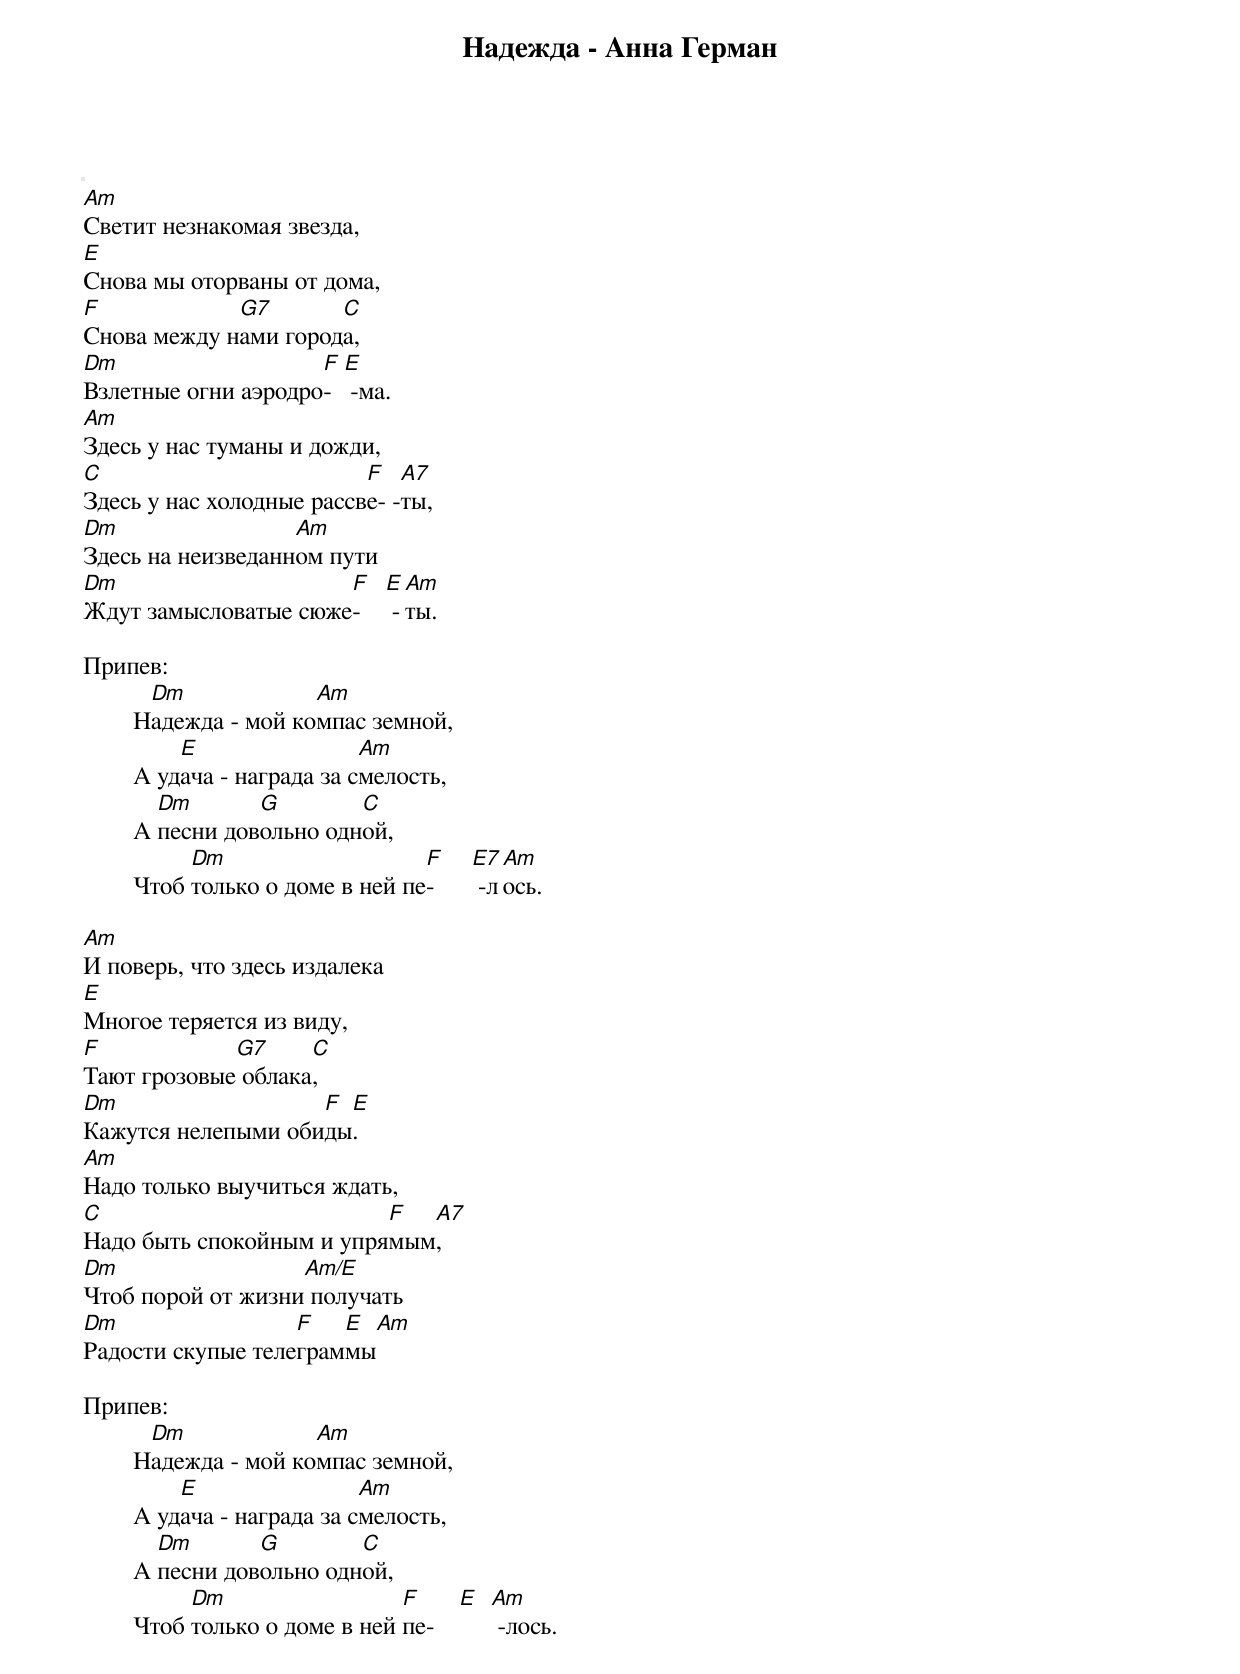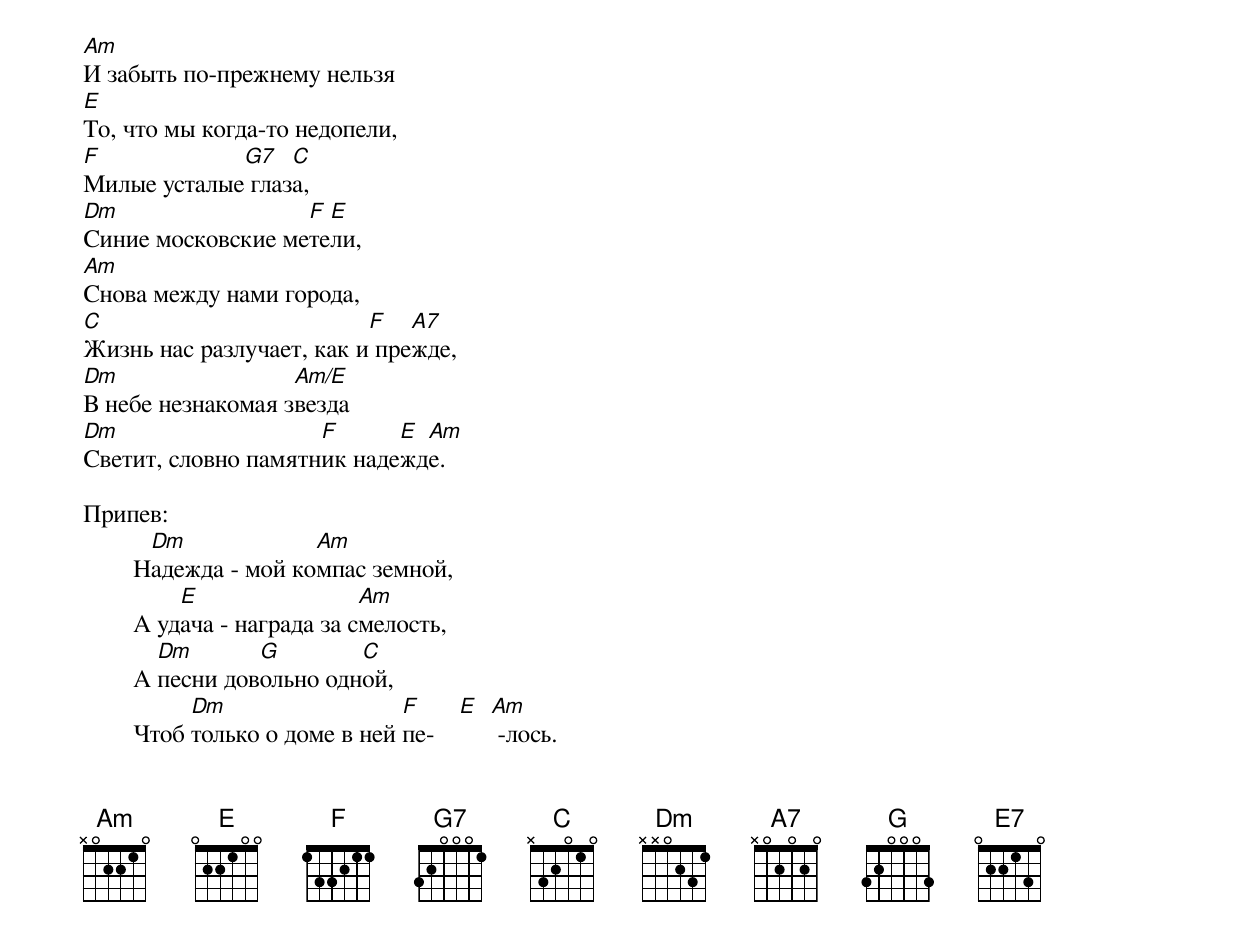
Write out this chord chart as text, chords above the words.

Надежда - Анна Герман

<pre>
Am
Светит незнакомая звезда,
E
Снова мы оторваны от дома,
F            G7       C
Снова между нами города,
Dm                   F  E
Взлетные огни аэродро-   -ма.
Am
Здесь у нас туманы и дожди,
C                         F   A7
Здесь у нас холодные рассве- -ты,
Dm                 Am
Здесь на неизведанном пути
Dm                    F    E Am
Ждут замысловатые сюже-     -ты.

Припев:
         Dm             Am
	Надежда - мой компас земной,
            E                 Am
	А удача - награда за смелость,
          Dm       G        C
	А песни довольно одной,
             Dm                    F      E7 Am
	Чтоб только о доме в ней пе-       -лось.

Am
И поверь, что здесь издалека
E
Многое теряется из виду,
F            G7     C
Тают грозовые облака,
Dm                  F E
Кажутся нелепыми обиды.
Am
Надо только выучиться ждать,
C                         F  A7
Надо быть спокойным и упрямым,
Dm                 Am/E
Чтоб порой от жизни получать
Dm                 F   E Am
Радости скупые телеграммы

Припев:
         Dm             Am
	Надежда - мой компас земной,
            E                 Am
	А удача - награда за смелость,
          Dm       G        C
	А песни довольно одной,
             Dm                  F      E Am
	Чтоб только о доме в ней пе-       -лось.

Am
И забыть по-прежнему нельзя
E
То, что мы когда-то недопели,
F            G7   C
Милые усталые глаза,
Dm                 F E
Синие московские метели,
Am
Снова между нами города,
C                         F   A7
Жизнь нас разлучает, как и прежде,
Dm                 Am/E
В небе незнакомая звезда
Dm                   F      E Am
Светит, словно памятник надежде.

Припев:
         Dm             Am
	Надежда - мой компас земной,
            E                 Am
	А удача - награда за смелость,
          Dm       G        C
	А песни довольно одной,
             Dm                  F      E Am
	Чтоб только о доме в ней пе-       -лось.

</pre>
